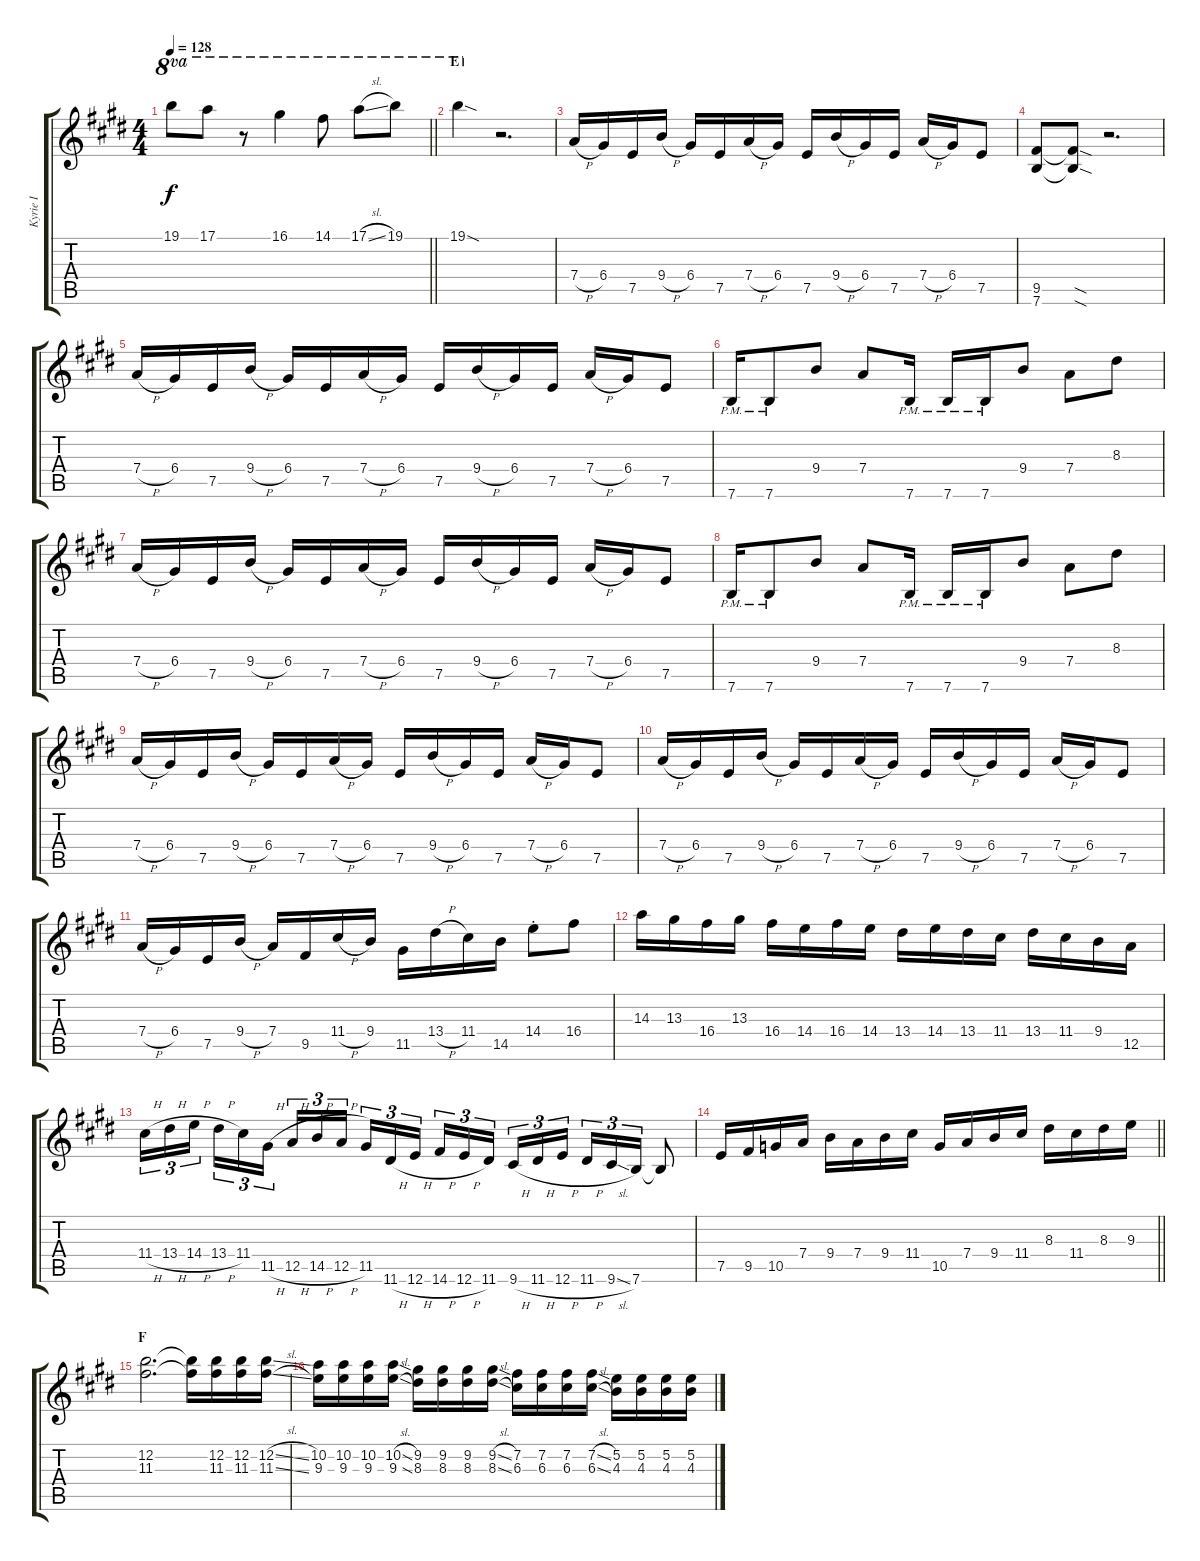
\track ("Kyrie I" "Kyrie I") {instrument overdrivenguitar}
\staff {score tabs}
\tuning (E4 B3 G3 D3 A2 E2) {hide}
\ts (4 4)
\tempo 128
\clef g2
\barLineRight lightlight
\ks e
19.1{t}.8{ot 8va dy f} 17.1.8{ot 8va} r.8{ot 8va} 16.1.4{ot 8va} 14.1.8{ot 8va} 17.1{sl}.8{ot 8va} 19.1.8{ot 8va} |
\section ("" "E")
19.1{sod}.4{ot 8va} r.2{d} |
7.4{h}.16 6.4.16 7.5.16 9.4{h}.16 6.4.16 7.5.16 7.4{h}.16 6.4.16 7.5.16 9.4{h}.16 6.4.16 7.5.16 7.4{h}.16 6.4.16 7.5.8 |
(9.5 7.6).8 (9.5{sod t} 7.6{sod t}).8 r.2{d} |
7.4{h}.16 6.4.16 7.5.16 9.4{h}.16 6.4.16 7.5.16 7.4{h}.16 6.4.16 7.5.16 9.4{h}.16 6.4.16 7.5.16 7.4{h}.16 6.4.16 7.5.8 |
7.6{pm}.16 7.6{pm}.8 9.4.8 7.4.8 7.6{pm}.16 7.6{pm}.16 7.6{pm}.16 9.4.8 7.4.8 8.3.8 |
7.4{h}.16 6.4.16 7.5.16 9.4{h}.16 6.4.16 7.5.16 7.4{h}.16 6.4.16 7.5.16 9.4{h}.16 6.4.16 7.5.16 7.4{h}.16 6.4.16 7.5.8 |
7.6{pm}.16 7.6{pm}.8 9.4.8 7.4.8 7.6{pm}.16 7.6{pm}.16 7.6{pm}.16 9.4.8 7.4.8 8.3.8 |
7.4{h}.16 6.4.16 7.5.16 9.4{h}.16 6.4.16 7.5.16 7.4{h}.16 6.4.16 7.5.16 9.4{h}.16 6.4.16 7.5.16 7.4{h}.16 6.4.16 7.5.8 |
7.4{h}.16 6.4.16 7.5.16 9.4{h}.16 6.4.16 7.5.16 7.4{h}.16 6.4.16 7.5.16 9.4{h}.16 6.4.16 7.5.16 7.4{h}.16 6.4.16 7.5.8 |
7.4{h}.16 6.4.16 7.5.16 9.4{h}.16 7.4.16 9.5.16 11.4{h}.16 9.4.16 11.5.16 13.4{h}.16 11.4.16 14.5.16 14.4{st}.8 16.4.8 |
14.3.16 13.3.16 16.4.16 13.3.16 16.4.16 14.4.16 16.4.16 14.4.16 13.4.16 14.4.16 13.4.16 11.4.16 13.4.16 11.4.16 9.4.16 12.5.16 |
11.4{h}.16{tu (3 2)} 13.4{h}.16{tu (3 2)} 14.4{h}.16{tu (3 2) beam splitsecondary} 13.4{h}.16{tu (3 2)} 11.4.16{tu (3 2)} 11.5{h}.16{tu (3 2)} 12.5{h}.16{tu (3 2)} 14.5{h}.16{tu (3 2)} 12.5{h}.16{tu (3 2) beam splitsecondary} 11.5.16{tu (3 2)} 11.6{h}.16{tu (3 2)} 12.6{h}.16{tu (3 2)} 14.6{h}.16{tu (3 2)} 12.6{h}.16{tu (3 2)} 11.6.16{tu (3 2) beam splitsecondary} 9.6{h}.16{tu (3 2)} 11.6{h}.16{tu (3 2)} 12.6{h}.16{tu (3 2)} 11.6{h}.16{tu (3 2)} 9.6{sl}.16{tu (3 2)} 7.6.16{tu (3 2)} 7.6{t}.8 |
\barLineRight lightlight
7.5.16 9.5.16 10.5.16 7.4.16 9.4.16 7.4.16 9.4.16 11.4.16 10.5.16 7.4.16 9.4.16 11.4.16 8.3.16 11.4.16 8.3.16 9.3.16 |
\section ("" "F")
(12.2 11.3).2{d} (12.2{t} 11.3{t}).16 (12.2 11.3).16 (12.2 11.3).16 (12.2{sl} 11.3{sl}).16 |
(10.2 9.3).16 (10.2 9.3).16 (10.2 9.3).16 (10.2{sl} 9.3{sl}).16 (9.2 8.3).16 (9.2 8.3).16 (9.2 8.3).16 (9.2{sl} 8.3{sl}).16 (7.2 6.3).16 (7.2 6.3).16 (7.2 6.3).16 (7.2{sl} 6.3{sl}).16 (5.2 4.3).16 (5.2 4.3).16 (5.2 4.3).16 (5.2 4.3).16
